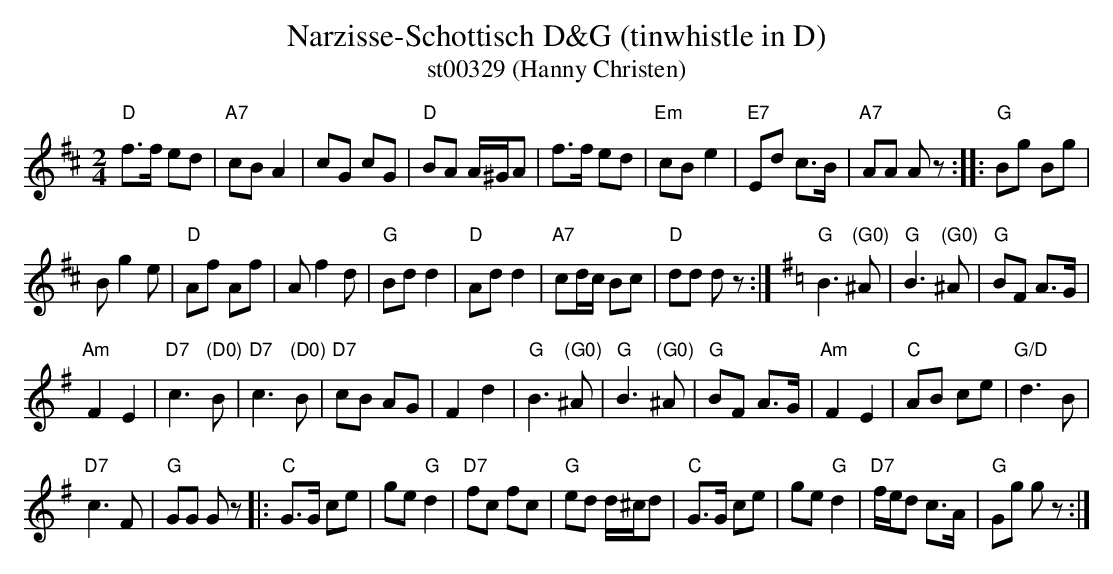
X:1
T:Narzisse-Schottisch D&G (tinwhistle in D)
T:st00329 (Hanny Christen)
M:2/4
L:1/8
K:D %%MIDI gchordon
"D"f>f ed | "A7"cBA2 | cG cG | "D"BA A/2^G/2A | f>f ed | "Em"cBe2 | "E7"Ed c>B | \
"A7"AA Az :: "G"Bg Bg |
Bg2e | "D"Af Af | Af2d | "G"Bdd2 | "D"Add2 | \
"A7"cd/2c/2 Bc | "D"dd dz :| [K:G] "G"B3"(G0)"^A | "G"B3"(G0)"^A | "G"BF A>G |
"Am"F2 E2 | "D7"c3"(D0)"B | \
"D7"c3"(D0)"B | "D7"cB AG | F2d2 | "G"B3"(G0)"^A | "G"B3"(G0)"^A | "G"BF A>G | "Am"F2E2 | \
"C"AB ce | "G/D"d3B |
"D7"c3F | "G"GG Gz |: "C"G>G ce | ge"G"d2 | "D7"fc fc | \
"G"ed d/2^c/2d | "C"G>G ce | ge"G"d2 | "D7"f/2e/2d c>A | "G"Gg gz :|
